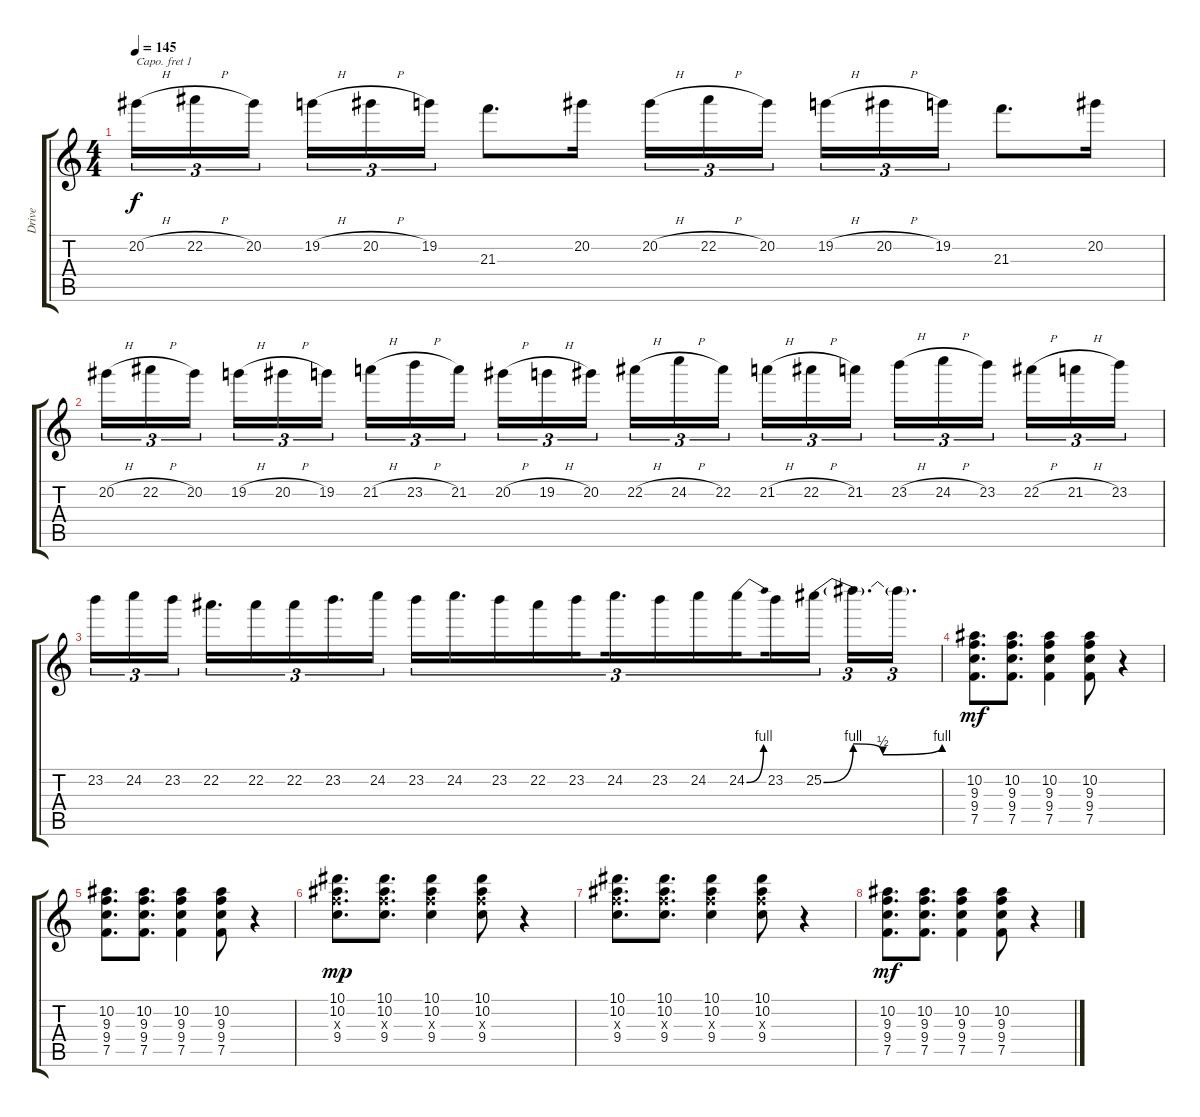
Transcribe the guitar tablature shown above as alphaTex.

\track ("Drive" "Drive") {instrument overdrivenguitar}
\staff {score tabs}
\capo 1
\tuning (E4 B3 G3 D3 A2 E2) {hide}
\ts (4 4)
\tempo 145
\clef g2
\ks c
20.2{h}.16{tu (3 2) dy f} 22.2{h}.16{tu (3 2)} 20.2.16{tu (3 2) beam splitsecondary} 19.2{h}.16{tu (3 2)} 20.2{h}.16{tu (3 2)} 19.2.16{tu (3 2)} 21.3.8{d} 20.2.16 20.2{h}.16{tu (3 2)} 22.2{h}.16{tu (3 2)} 20.2.16{tu (3 2) beam splitsecondary} 19.2{h}.16{tu (3 2)} 20.2{h}.16{tu (3 2)} 19.2.16{tu (3 2)} 21.3.8{d} 20.2.16 |
20.2{h}.16{tu (3 2)} 22.2{h}.16{tu (3 2)} 20.2.16{tu (3 2) beam splitsecondary} 19.2{h}.16{tu (3 2)} 20.2{h}.16{tu (3 2)} 19.2.16{tu (3 2)} 21.2{h}.16{tu (3 2)} 23.2{h}.16{tu (3 2)} 21.2.16{tu (3 2) beam splitsecondary} 20.2{h}.16{tu (3 2)} 19.2{h}.16{tu (3 2)} 20.2.16{tu (3 2)} 22.2{h}.16{tu (3 2)} 24.2{h}.16{tu (3 2)} 22.2.16{tu (3 2) beam splitsecondary} 21.2{h}.16{tu (3 2)} 22.2{h}.16{tu (3 2)} 21.2.16{tu (3 2)} 23.2{h}.16{tu (3 2)} 24.2{h}.16{tu (3 2)} 23.2.16{tu (3 2) beam splitsecondary} 22.2{h}.16{tu (3 2)} 21.2{h}.16{tu (3 2)} 23.2.16{tu (3 2)} |
23.2.16{tu (3 2)} 24.2.16{tu (3 2)} 23.2.16{tu (3 2) beam splitsecondary} 22.2.16{d tu (3 2)} 22.2.16{tu (3 2)} 22.2.16{tu (3 2)} 23.2.16{d tu (3 2)} 24.2.16{tu (3 2)} 23.2.16{tu (3 2)} 24.2.16{d tu (3 2)} 23.2.16{tu (3 2)} 22.2.16{tu (3 2)} 23.2.16{tu (3 2) beam splitsecondary} 24.2.16{d tu (3 2)} 23.2.16{tu (3 2)} 24.2.16{tu (3 2)} 24.2{be (bend 0 0 60 4)}.16{tu (3 2) beam splitsecondary} 23.2.16{tu (3 2)} 25.2{be (custom 0 0 15 4 30 2 60 4)}.16{tu (3 2)} 25.2{t}.16{d tu (3 2)} 25.2{t}.16{d tu (3 2)} |
(10.2 9.3 9.4 7.5).8{d dy mf} (10.2 9.3 9.4 7.5).8{d} (10.2 9.3 9.4 7.5).4 (10.2 9.3 9.4 7.5).8 r.4 |
(10.2 9.3 9.4 7.5).8{d} (10.2 9.3 9.4 7.5).8{d} (10.2 9.3 9.4 7.5).4 (10.2 9.3 9.4 7.5).8 r.4 |
(10.1 10.2 9.3{x} 9.4).8{d dy mp} (10.1 10.2 9.3{x} 9.4).8{d} (10.1 10.2 9.3{x} 9.4).4 (10.1 10.2 9.3{x} 9.4).8 r.4 |
(10.1 10.2 9.3{x} 9.4).8{d} (10.1 10.2 9.3{x} 9.4).8{d} (10.1 10.2 9.3{x} 9.4).4 (10.1 10.2 9.3{x} 9.4).8 r.4 |
(10.2 9.3 9.4 7.5).8{d dy mf} (10.2 9.3 9.4 7.5).8{d} (10.2 9.3 9.4 7.5).4 (10.2 9.3 9.4 7.5).8 r.4
